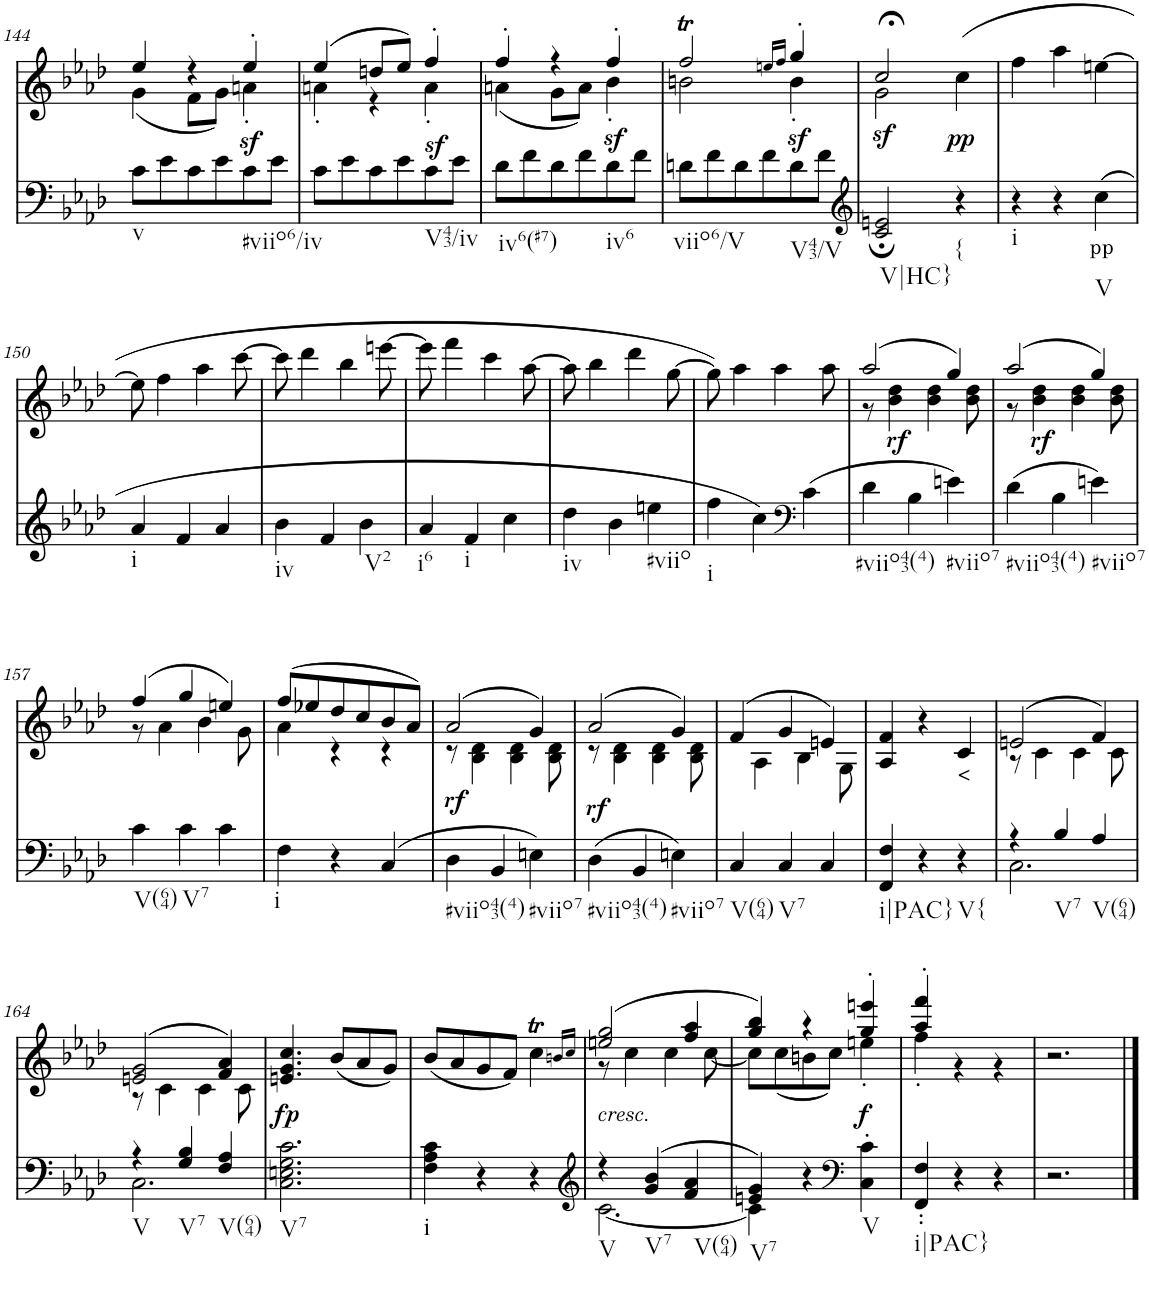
**kern	**text	**dynam	**kern	**text	**dynam
*part2	*part2	*part2	*part1	*part1	*part1
*staff2	*staff2	*staff2	*staff1	*staff1	*staff1
*I"piano	*	*	*I"piano	*	*
*I'Pno	*	*	*I'Pno	*	*
!!LO:PB:g=z
*clefF4	*	*	*clefG2	*	*
*k[b-e-a-d-]	*	*	*k[b-e-a-d-]	*	*
*M3/4	*	*	*M3/4	*	*
=144	=144	=144	=144	=144	=144
*	*	*	*^	*	*
!LO:TX:b:t=v	!	!	!	!	!	!
8c\L	.	.	4ee-/	(4g\	.	.
8e-\	.	.	.	.	.	.
8c\	.	.	4r	8f\L	.	.
8e-\	.	.	.	8g\J)	.	.
!LO:TX:b:t=#viio6/iv	!	!	!	!	!	!
8cz>\	.	.	4ee-'/	4an'\	.	.
8e-\J	.	.	.	.	.	.
=145	=145	=145	=145	=145	=145	=145
8c\L	.	.	(4ee-/	4an'\	.	.
8e-\	.	.	.	.	.	.
8c\	.	.	8ddn/L	4r	.	.
8e-\	.	.	8ee-/J)	.	.	.
!LO:TX:b:t=V43/iv	!	!	!	!	!	!
!	!	!	!	!	!	!LO:DY:b
8c\	.	.	4ff'/	4a'\	.	sf
8e-\J	.	.	.	.	.	.
=146	=146	=146	=146	=146	=146	=146
!LO:TX:b:t=iv6(#7)	!	!	!	!	!	!
8d-\L	.	.	4ff'/	(4an\	.	.
8f\	.	.	.	.	.	.
8d-\	.	.	4r	8g\L	.	.
8f\	.	.	.	8a\J)	.	.
!LO:TX:b:t=iv6	!	!	!	!	!	!
!	!	!	!	!	!	!LO:DY:b
8d-\	.	.	4ff'/	4b-'\	.	sf
8f\J	.	.	.	.	.	.
=147	=147	=147	=147	=147	=147	=147
!LO:TX:b:t=viio6/V	!	!	!	!	!	!
8dn\L	.	.	2ffT/	2bn\	.	.
8f\	.	.	.	.	.	.
8d\	.	.	.	.	.	.
8f\	.	.	.	.	.	.
.	.	.	16qeen/LL	.	.	.
.	.	.	16qff/JJ	.	.	.
!LO:TX:b:t=V43/V	!	!	!	!	!	!
8dz>\	.	.	4gg'/	4b'\	.	.
8f\J	.	.	.	.	.	.
=148	=148	=148	=148	=148	=148	=148
*clefG2	*	*	*	*	*	*
!LO:TX:b:t=V|HC}	!	!	!	!	!	!
!	!	!	!	!	!	!LO:DY:b
2c/; 2en/;	.	.	2cc;</	2g\	.	sf
!LO:TX:b:t={	!	!	!	!	!	!
!	!	!	!	!	!	!LO:DY:b
4r	.	.	(>4cc\	4ryy	.	pp
=149	=149	=149	=149	=149	=149	=149
!LO:TX:b:t=i	!	!	!	!	!	!
*	*	*	*v	*v	*	*
4r	.	.	4ff\	.	.
4r	.	.	4aa-\	.	.
!LO:TX:b:t=V	!	!	!	!	!
!	!LO:LY:b	!	!	!	!
(4cc\	pp	.	[4een\	.	.
!!LO:LB:g=z
=150	=150	=150	=150	=150	=150
!LO:TX:b:t=i	!	!	!	!	!
4a-/	.	.	8ee\]	.	.
.	.	.	4ff\	.	.
4f/	.	.	.	.	.
.	.	.	4aa-\	.	.
4a-/	.	.	.	.	.
.	.	.	[8ccc\	.	.
=151	=151	=151	=151	=151	=151
!LO:TX:b:t=iv	!	!	!	!	!
4b-\	.	.	8ccc\]	.	.
.	.	.	4ddd-\	.	.
4f/	.	.	.	.	.
.	.	.	4bb-\	.	.
!LO:TX:b:t=V2	!	!	!	!	!
4b-\	.	.	.	.	.
.	.	.	[8eeen\	.	.
=152	=152	=152	=152	=152	=152
!LO:TX:b:t=i6	!	!	!	!	!
4a-/	.	.	8eee\]	.	.
.	.	.	4fff\	.	.
!LO:TX:b:t=i	!	!	!	!	!
4f/	.	.	.	.	.
.	.	.	4ccc\	.	.
4cc\	.	.	.	.	.
.	.	.	[8aa-\	.	.
=153	=153	=153	=153	=153	=153
!LO:TX:b:t=iv	!	!	!	!	!
4dd-\	.	.	8aa-\]	.	.
.	.	.	4bb-\	.	.
4b-\	.	.	.	.	.
.	.	.	4ddd-\	.	.
!LO:TX:b:t=#viio	!	!	!	!	!
4een\	.	.	.	.	.
.	.	.	[8gg\	.	.
=154	=154	=154	=154	=154	=154
!LO:TX:b:t=i	!	!	!	!	!
4ff\	.	.	8gg\])	.	.
.	.	.	4aa-\	.	.
4cc\)	.	.	.	.	.
.	.	.	4aa-\	.	.
*clefF4	*	*	*	*	*
(4c\	.	.	.	.	.
.	.	.	8aa-\	.	.
=155	=155	=155	=155	=155	=155
*	*	*	*^	*	*
!LO:TX:b:t=#viio43(4)	!	!	!	!	!	!
4d-\	.	.	(2aa-/	8r	.	.
!	!	!	!	!	!	!LO:DY:b
.	.	.	.	4b-\ 4dd-\	.	rf
4B-\	.	.	.	.	.	.
.	.	.	.	4b-\ 4dd-\	.	.
!LO:TX:b:t=#viio7	!	!	!	!	!	!
4en\)	.	.	4gg/)	.	.	.
.	.	.	.	8b-\ 8dd-\	.	.
=156	=156	=156	=156	=156	=156	=156
!LO:TX:b:t=#viio43(4)	!	!	!	!	!	!
(4d-\	.	.	(2aa-/	8r	.	.
!	!	!	!	!	!	!LO:DY:b
.	.	.	.	4b-\ 4dd-\	.	rf
4B-\	.	.	.	.	.	.
.	.	.	.	4b-\ 4dd-\	.	.
!LO:TX:b:t=#viio7	!	!	!	!	!	!
4en\)	.	.	4gg/)	.	.	.
.	.	.	.	8b-\ 8dd-\	.	.
!!LO:LB:g=z	!!
=157	=157	=157	=157	=157	=157	=157
!LO:TX:b:t=V(64)	!	!	!	!	!	!
4c\	.	.	(4ff/	8r	.	.
.	.	.	.	4a-\	.	.
!LO:TX:b:t=V7	!	!	!	!	!	!
4c\	.	.	4gg/	.	.	.
.	.	.	.	4b-\	.	.
4c\	.	.	4een/)	.	.	.
.	.	.	.	8g\	.	.
=158	=158	=158	=158	=158	=158	=158
!LO:TX:b:t=i	!	!	!	!	!	!
4F\	.	.	(8ff/L	4a-\	.	.
.	.	.	8ee-X/	.	.	.
4r	.	.	8dd-/	4r	.	.
.	.	.	8cc/	.	.	.
(>4C/	.	.	8b-/	4r	.	.
.	.	.	8a-/J)	.	.	.
=159	=159	=159	=159	=159	=159	=159
!LO:TX:b:t=#viio43(4)	!	!	!	!	!	!
!	!	!LO:DY:a	!	!	!	!
4D-\	.	rf	(2a-/	8r	.	.
.	.	.	.	4B-\ 4d-\	.	.
4BB-/	.	.	.	.	.	.
.	.	.	.	4B-\ 4d-\	.	.
!LO:TX:b:t=#viio7	!	!	!	!	!	!
4En\)	.	.	4g/)	.	.	.
.	.	.	.	8B-\ 8d-\	.	.
=160	=160	=160	=160	=160	=160	=160
!LO:TX:b:t=#viio43(4)	!	!	!	!	!	!
!	!	!LO:DY:a	!	!	!	!
(4D-\	.	rf	(2a-/	8r	.	.
.	.	.	.	4B-\ 4d-\	.	.
4BB-/	.	.	.	.	.	.
.	.	.	.	4B-\ 4d-\	.	.
!LO:TX:b:t=#viio7	!	!	!	!	!	!
4En\)	.	.	4g/)	.	.	.
.	.	.	.	8B-\ 8d-\	.	.
=161	=161	=161	=161	=161	=161	=161
!LO:TX:b:t=V(64)	!	!	!	!	!	!
4C/	.	.	(4f/	8ryy	.	.
.	.	.	.	4A-\	.	.
!LO:TX:b:t=V7	!	!	!	!	!	!
4C/	.	.	4g/	.	.	.
.	.	.	.	4B-\	.	.
4C/	.	.	4en/)	.	.	.
.	.	.	.	8G\	.	.
=162	=162	=162	=162	=162	=162	=162
!LO:TX:b:t=i|PAC}	!	!	!	!	!	!
*	*	*	*v	*v	*	*
4FF/ 4F/	.	.	4A-/ 4f/	.	.
4r	.	.	4r	.	.
!LO:TX:b:t=V{	!	!	!	!	!
!	!	!	!	!LO:LY:b	!
4r	.	.	4c/	<	.
=163	=163	=163	=163	=163	=163
*^	*	*	*^	*	*
4r	2.C\	.	.	(2en/	8r	.	.
.	.	.	.	.	4c\	.	.
!LO:TX:b:t=V7	!	!	!	!	!	!	!
4B-/	.	.	.	.	.	.	.
.	.	.	.	.	4c\	.	.
!LO:TX:b:t=V(64)	!	!	!	!	!	!	!
4A-/	.	.	.	4f/)	.	.	.
.	.	.	.	.	8c\	.	.
!!LO:LB:g=z	!!
=164	=164	=164	=164	=164	=164	=164	=164
!LO:TX:b:t=V	!	!	!	!	!	!	!
4r	2.C\	.	.	(2en/ 2g/	8r	.	.
.	.	.	.	.	4c\	.	.
!LO:TX:b:t=V7	!	!	!	!	!	!	!
4G/ 4B-/	.	.	.	.	.	.	.
.	.	.	.	.	4c\	.	.
!LO:TX:b:t=V(64)	!	!	!	!	!	!	!
4F/ 4A-/	.	.	.	4f/ 4a-/)	.	.	.
.	.	.	.	.	8c\	.	.
*v	*v	*	*	*	*	*	*
=165	=165	=165	=165	=165	=165	=165
!LO:TX:b:t=V7	!	!	!	!	!	!
!	!	!	!	!	!	!LO:DY:b
*	*	*	*v	*v	*	*
2.C\ 2.En\ 2.G\ 2.c\	.	.	4.en/ 4.g/ 4.cc/	.	fp
.	.	.	(8b-/L	.	.
.	.	.	8a-/	.	.
.	.	.	8g/J)	.	.
=166	=166	=166	=166	=166	=166
!LO:TX:b:t=i	!	!	!	!	!
4F\ 4A-\ 4c\	.	.	(8b-/L	.	.
.	.	.	8a-/	.	.
4r	.	.	8g/	.	.
.	.	.	8f/J)	.	.
4r	.	.	4cct\	.	.
.	.	.	16qbn/LL	.	.
.	.	.	16qcc/JJ	.	.
=167	=167	=167	=167	=167	=167
*clefG2	*	*	*	*	*
*^	*	*	*^	*	*
!	!	!	!	!LO:TX:b:i:t=cresc.	!	!	!
!LO:TX:b:t=V	!	!	!	!	!	!	!
!	!	!	!	!	!	!LO:LY:b	!
4r	[2.c\	.	.	(2een/ 2gg/	8r	<	.
.	.	.	.	.	4cc\	.	.
!LO:TX:b:t=V7	!	!	!	!	!	!	!
(4g/ 4b-/	.	.	.	.	.	.	.
.	.	.	.	.	4cc\	.	.
!LO:TX:b:t=V(64)	!	!	!	!	!	!	!
4f/ 4a-/	.	.	.	4ff/ 4aa-/	.	.	.
.	.	.	.	.	[8cc\	.	.
=168	=168	=168	=168	=168	=168	=168	=168
!LO:TX:b:t=V7	!	!	!	!	!	!	!
4en/ 4g/)	4c\]	.	.	4gg/ 4bb-/)	8cc\L]	.	.
.	.	.	.	.	(8cc\	.	.
4r	2ryy	.	.	4r	8bn\	.	.
.	.	.	.	.	8cc\J)	.	.
*clefF4	*	*	*	*	*	*	*
!LO:TX:b:t=V	!	!	!	!	!	!	!
!	!	!	!	!	!	!LO:LY:b	!LO:DY:b
4C\'> 4c\'>	.	.	.	4gg/' 4eeen/'	4een'\	f	f
*v	*v	*	*	*	*	*	*
=169	=169	=169	=169	=169	=169	=169
!LO:TX:b:t=i|PAC}	!	!	!	!	!	!
4FF/' 4F/'	.	.	4aa-/' 4fff/'	4ff'\	.	.
4r	.	.	2ryy	4r	.	.
4r	.	.	.	4r	.	.
*	*	*	*v	*v	*	*
=170	=170	=170	=170	=170	=170
2.r	.	.	2.r	.	.
==	==	==	==	==	==
*-	*-	*-	*-	*-	*-
